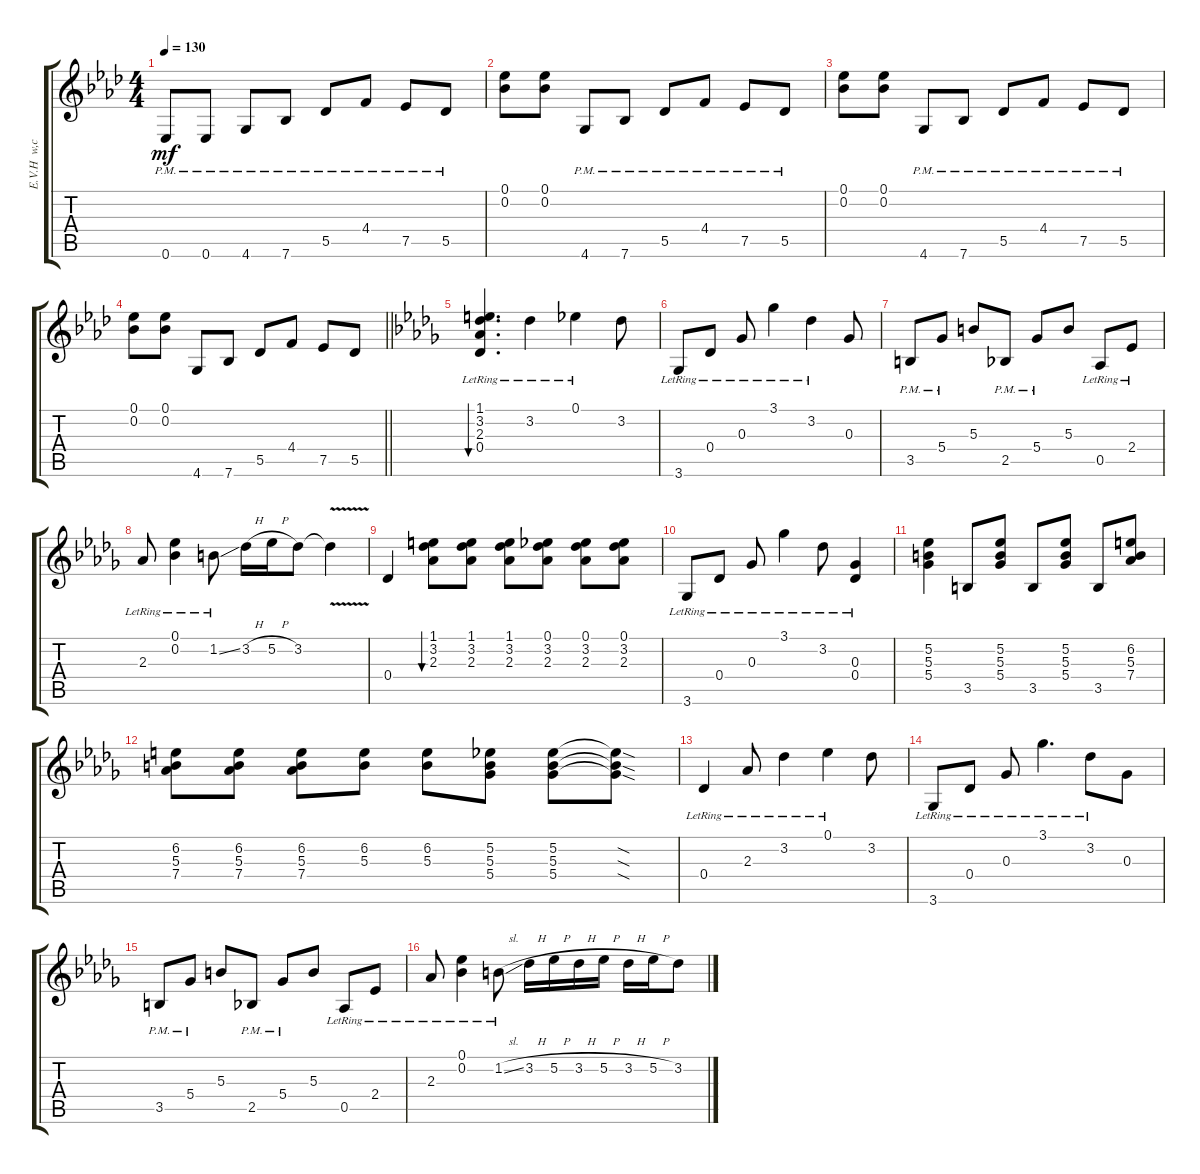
\track ("E.V.H  w,chorus" "E.V.H  w,c") {instrument distortionguitar}
\staff {score tabs}
\tuning (Eb4 Bb3 Gb3 Db3 Ab2 Eb2) {hide}
\ts (4 4)
\tempo 130
\clef g2
\ks ab
0.6{pm}.8{dy mf} 0.6{pm}.8 4.6{pm}.8 7.6{pm}.8 5.5{pm}.8 4.4{pm}.8 7.5{pm}.8 5.5{pm}.8 |
(0.1 0.2).8 (0.1 0.2).8 4.6{pm}.8 7.6{pm}.8 5.5{pm}.8 4.4{pm}.8 7.5{pm}.8 5.5{pm}.8 |
(0.1 0.2).8 (0.1 0.2).8 4.6{pm}.8 7.6{pm}.8 5.5{pm}.8 4.4{pm}.8 7.5{pm}.8 5.5{pm}.8 |
\barLineRight lightlight
(0.1 0.2).8 (0.1 0.2).8 4.6.8 7.6.8 5.5.8 4.4.8 7.5.8 5.5.8 |
\ks db
(1.1{lr} 3.2{lr} 2.3{lr} 0.4{lr}).4{d bu 30} 3.2{lr}.4 0.1{lr}.4 3.2.8 |
3.6{lr}.8 0.4{lr}.8 0.3{lr}.8 3.1{lr}.4 3.2{lr}.4 0.3.8 |
3.5{pm}.8 5.4{pm}.8 5.3.8 2.5{pm}.8 5.4{pm}.8 5.3.8 0.5{lr}.8 2.4{lr}.8 |
2.3{lr}.8 (0.1{lr} 0.2{lr}).4 1.2{ss lr}.8 3.2{h}.16 5.2{h}.16 3.2.8 3.2{v t}.4 |
0.4.4 (1.1 3.2 2.3).8{bu 30} (1.1 3.2 2.3).8 (1.1 3.2 2.3).8 (0.1 3.2 2.3).8 (0.1 3.2 2.3).8 (0.1 3.2 2.3).8 |
3.6{lr}.8 0.4{lr}.8 0.3{lr}.8 3.1{lr}.4 3.2{lr}.8 (0.3{lr} 0.4{lr}).4 |
(5.2 5.3 5.4).4 3.5.8 (5.2 5.3 5.4).8 3.5.8 (5.2 5.3 5.4).8 3.5.8 (6.2 5.3 7.4).8 |
(6.2 5.3 7.4).8 (6.2 5.3 7.4).8 (6.2 5.3 7.4).8 (6.2 5.3).8 (6.2 5.3).8 (5.2 5.3 5.4).8 (5.2 5.3 5.4).8 (5.2{sod t} 5.3{sod t} 5.4{sod t}).8 |
0.4{lr}.4 2.3{lr}.8 3.2{lr}.4 0.1{lr}.4 3.2.8 |
3.6{lr}.8 0.4{lr}.8 0.3{lr}.8 3.1{lr}.4{d} 3.2{lr}.8 0.3.8 |
3.5{pm}.8 5.4{pm}.8 5.3.8 2.5{pm}.8 5.4{pm}.8 5.3.8 0.5{lr}.8 2.4{lr}.8 |
2.3{lr}.8 (0.1{lr} 0.2{lr}).4 1.2{sl lr}.8 3.2{h}.16 5.2{h}.16 3.2{h}.16 5.2{h}.16 3.2{h}.16 5.2{h}.16 3.2.8
